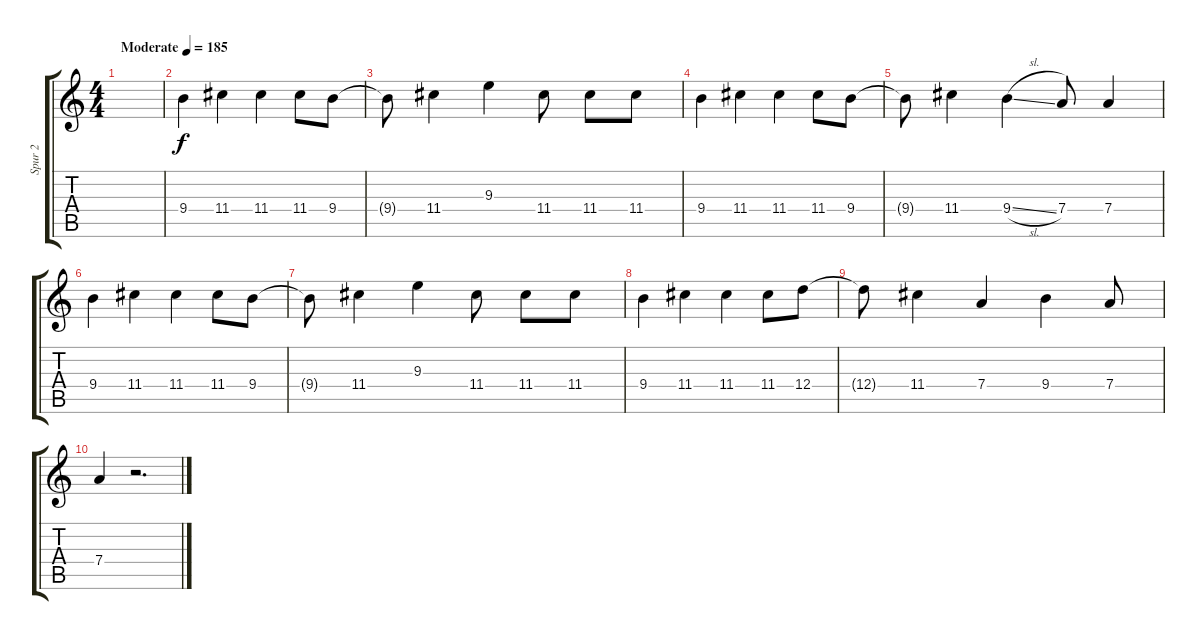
\track ("Spur 2" "Spur 2") {instrument acousticguitarsteel}
\staff {score tabs}
\tuning (E4 B3 G3 D3 A2 E2) {hide}
\ts (4 4)
\tempo (185 "Moderate")
\clef g2
\ks c
|
9.4.4 11.4.4 11.4.4 11.4.8 9.4.8 |
9.4{t}.8 11.4.4 9.3.4 11.4.8 11.4.8 11.4.8 |
9.4.4 11.4.4 11.4.4 11.4.8 9.4.8 |
9.4{t}.8 11.4.4 9.4{sl}.4 7.4.8 7.4.4 |
9.4.4 11.4.4 11.4.4 11.4.8 9.4.8 |
9.4{t}.8 11.4.4 9.3.4 11.4.8 11.4.8 11.4.8 |
9.4.4 11.4.4 11.4.4 11.4.8 12.4.8 |
12.4{t}.8 11.4.4 7.4.4 9.4.4 7.4.8 |
7.4.4 r.2{d}
